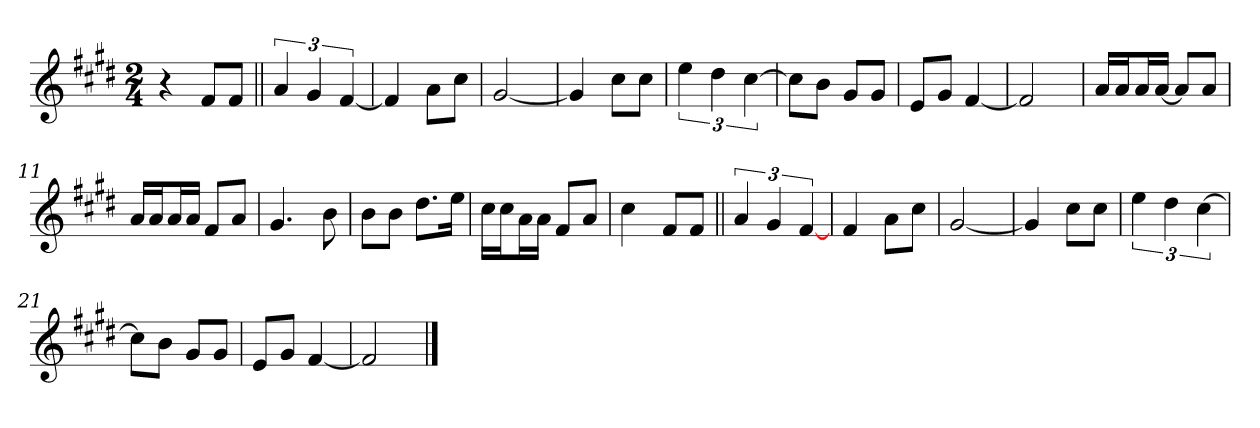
**kern
*part1
*staff1
*clefG2
*k[f#c#g#d#]
*M2/4
=1
4r
8f#/L
8f#/J
=2||
6a
6g#
[6f#
=3
4f#]
8a\L
8cc#\J
=4
[2g#
=5
4g#]
8cc#\L
8cc#\J
=6
6ee
6dd#
[6cc#
=7
8cc#\L]
8b\J
8g#/L
8g#/J
=8
8e/L
8g#/J
[4f#
=9
2f#]
=10
16a/LL
16a/J
16a/L
[16a/JJ
8a/L]
8a/J
=11
16a/LL
16a/J
16a/L
16a/JJ
8f#/L
8a/J
=12
4.g#
8b
=13
8b\L
8b\J
8.dd#\L
16ee\Jk
=14
16cc#\LL
16cc#\J
16a\L
16a\JJ
8f#/L
8a/J
=15
4cc#
8f#/L
8f#/J
=16||
6a
6g#
[6f#
=17
4f#
8a\L
8cc#\J
=18
[2g#
=19
4g#]
8cc#\L
8cc#\J
=20
6ee
6dd#
[6cc#
=21
8cc#\L]
8b\J
8g#/L
8g#/J
=22
8e/L
8g#/J
[4f#
=23
2f#]
==
*-
